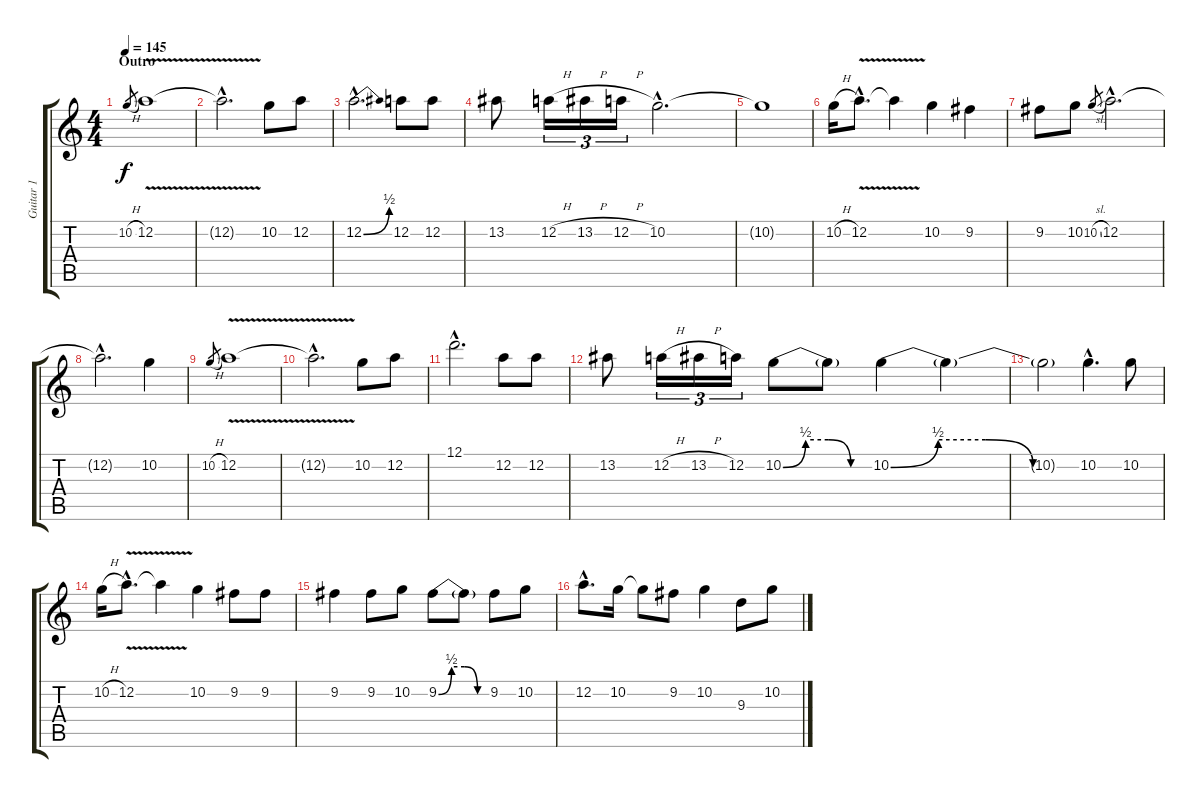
\track ("Guitar 1" "Guitar 1") {instrument distortionguitar}
\staff {score tabs}
\tuning (D4 A3 F3 C3 G2 C2) {hide}
\ts (4 4)
\section ("" "Outro")
\tempo 145
\clef g2
\ks c
10.2{h}.8{gr dy f} 12.2{v}.1 |
12.2{hac t}.2{d} 10.2.8 12.2.8 |
12.2{be (bend 0 0 60 2) hac}.2{d} 12.2.8 12.2.8 |
13.2.8 12.2{h}.16{tu (3 2)} 13.2{h}.16{tu (3 2)} 12.2{h}.16{tu (3 2)} 10.2{hac}.2{d} |
10.2{t}.1 |
10.2{h}.16 12.2{v hac}.8{d} 12.2{t}.4 10.2.4 9.2.4 |
9.2.8 10.2.8 10.2{sl}.8{gr} 12.2{hac}.2{d} |
12.2{hac t}.2{d} 10.2.4 |
10.2{h}.8{gr} 12.2{v}.1 |
12.2{hac t}.2{d} 10.2.8 12.2.8 |
12.1{hac}.2{d} 12.2.8 12.2.8 |
13.2.8 12.2{h}.16{tu (3 2)} 13.2{h}.16{tu (3 2)} 12.2.16{tu (3 2)} 10.2{be (custom 0 0 15 2 30 2 45 0 60 0)}.8 10.2{t}.8 10.2{be (custom 0 0 15 2 30 2 45 0 60 0)}.4 10.2{t}.4 |
10.2{t}.2 10.2{hac}.4{d} 10.2.8 |
10.2{h}.16 12.2{v hac}.8{d} 12.2{t}.4 10.2.4 9.2.8 9.2.8 |
9.2.4 9.2.8 10.2.8 9.2{be (custom 0 0 15 2 30 2 45 0 60 0)}.8 9.2{t}.8 9.2.8 10.2.8 |
12.2{hac}.8{d} 10.2.16 10.2{t}.8 9.2.8 10.2.4 9.3.8 10.2.8
